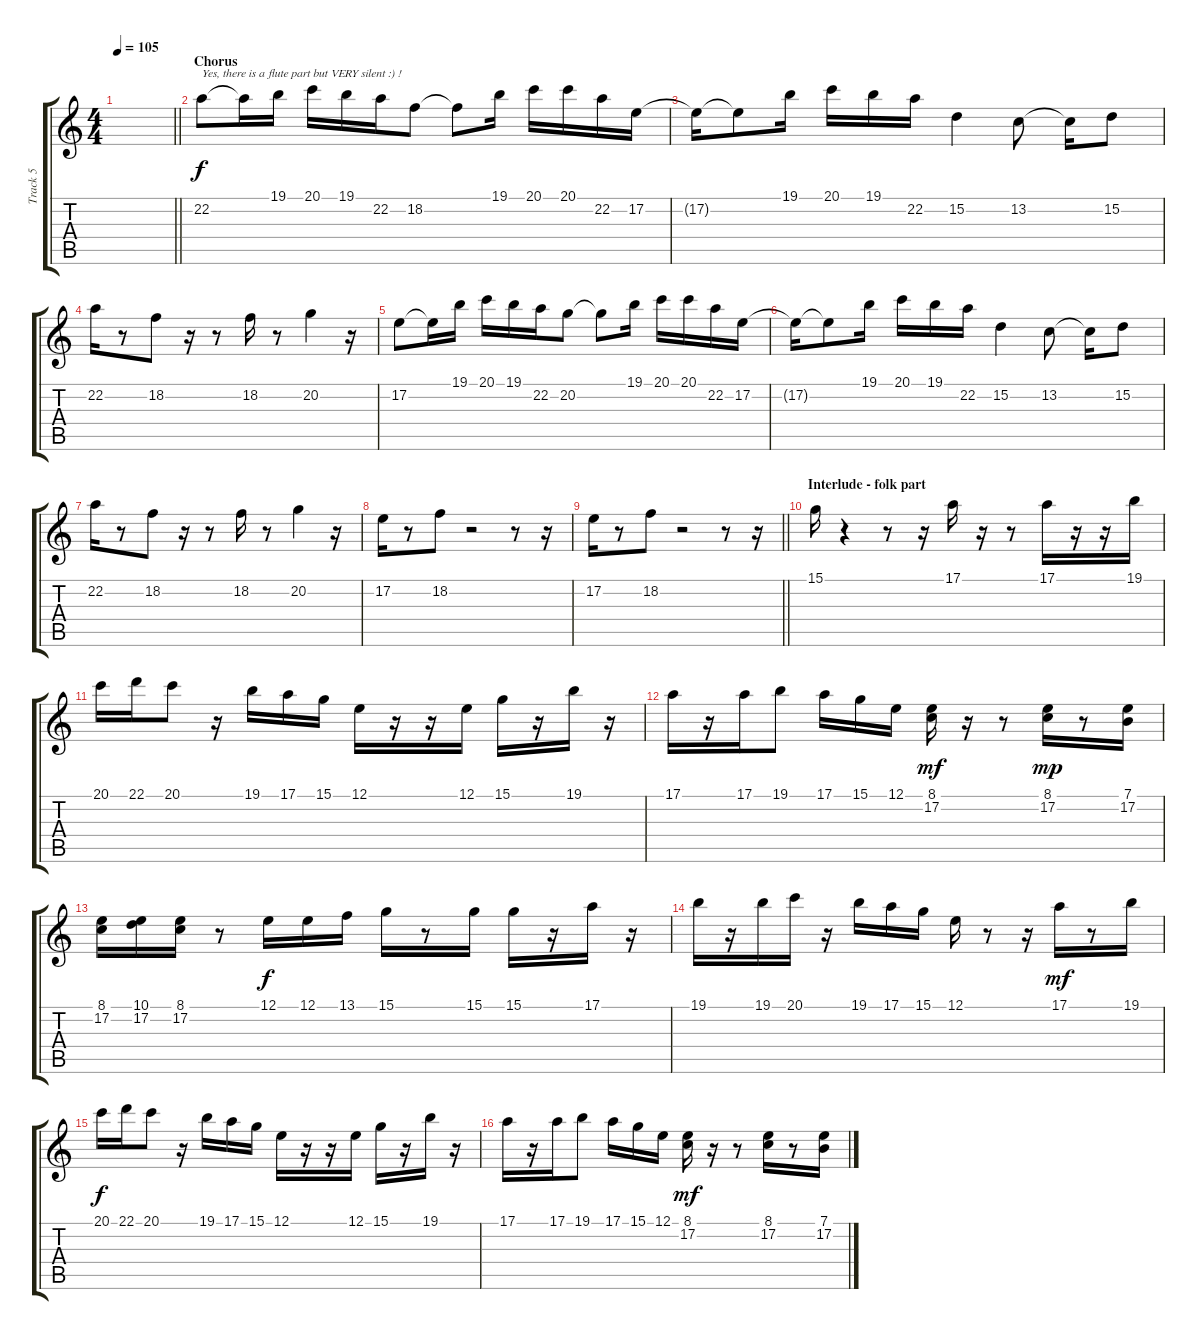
\track ("Track 5" "Track 5") {instrument panflute}
\staff {score tabs}
\tuning (E4 B3 G3 D3 A2 E2) {hide}
\ts (4 4)
\tempo 105
\clef g2
\barLineRight lightlight
\ks c
|
\section ("" "Chorus")
22.2.8{txt "Yes, there is a flute part but VERY silent :) !"} 22.2{t}.16 19.1.16 20.1.16 19.1.16 22.2.16 18.2.8 18.2{t}.8 19.1.16 20.1.16 20.1.16 22.2.16 17.2.16 |
17.2{t}.16 17.2{t}.8 19.1.16 20.1.16 19.1.16 22.2.16 15.2.4 13.2.8 13.2{t}.16 15.2.8 |
22.2.16 r.8 18.2.8 r.16 r.8 18.2.16 r.8 20.2.4 r.16 |
17.2.8 17.2{t}.16 19.1.16 20.1.16 19.1.16 22.2.16 20.2.8 20.2{t}.8 19.1.16 20.1.16 20.1.16 22.2.16 17.2.16 |
17.2{t}.16 17.2{t}.8 19.1.16 20.1.16 19.1.16 22.2.16 15.2.4 13.2.8 13.2{t}.16 15.2.8 |
22.2.16 r.8 18.2.8 r.16 r.8 18.2.16 r.8 20.2.4 r.16 |
17.2.16 r.8 18.2.8 r.2 r.8 r.16 |
\barLineRight lightlight
17.2.16 r.8 18.2.8 r.2 r.8 r.16 |
\section ("" "Interlude - folk part")
15.1.16 r.4 r.8 r.16 17.1.16{dy f} r.16 r.8 17.1.16 r.16 r.16 19.1.16 |
20.1.16 22.1.16 20.1.8 r.16 19.1.16 17.1.16 15.1.16 12.1.16 r.16 r.16 12.1.16 15.1.16 r.16 19.1.16 r.16 |
17.1.16 r.16 17.1.16 19.1.8 17.1.16 15.1.16 12.1.16 (8.1 17.2).16{dy mf} r.16 r.8 (8.1 17.2).16{dy mp} r.8 (7.1 17.2).16 |
(8.1 17.2).16 (10.1 17.2).16 (8.1 17.2).16 r.8 12.1.16{dy f} 12.1.16 13.1.16 15.1.16 r.8 15.1.16 15.1.16 r.16 17.1.16 r.16 |
19.1.16 r.16 19.1.16 20.1.16 r.16 19.1.16 17.1.16 15.1.16 12.1.16 r.8 r.16 17.1.16{dy mf} r.8 19.1.16 |
20.1.16{dy f} 22.1.16 20.1.8 r.16 19.1.16 17.1.16 15.1.16 12.1.16 r.16 r.16 12.1.16 15.1.16 r.16 19.1.16 r.16 |
17.1.16 r.16 17.1.16 19.1.8 17.1.16 15.1.16 12.1.16 (8.1 17.2).16{dy mf} r.16 r.8 (8.1 17.2).16 r.8 (7.1 17.2).16
